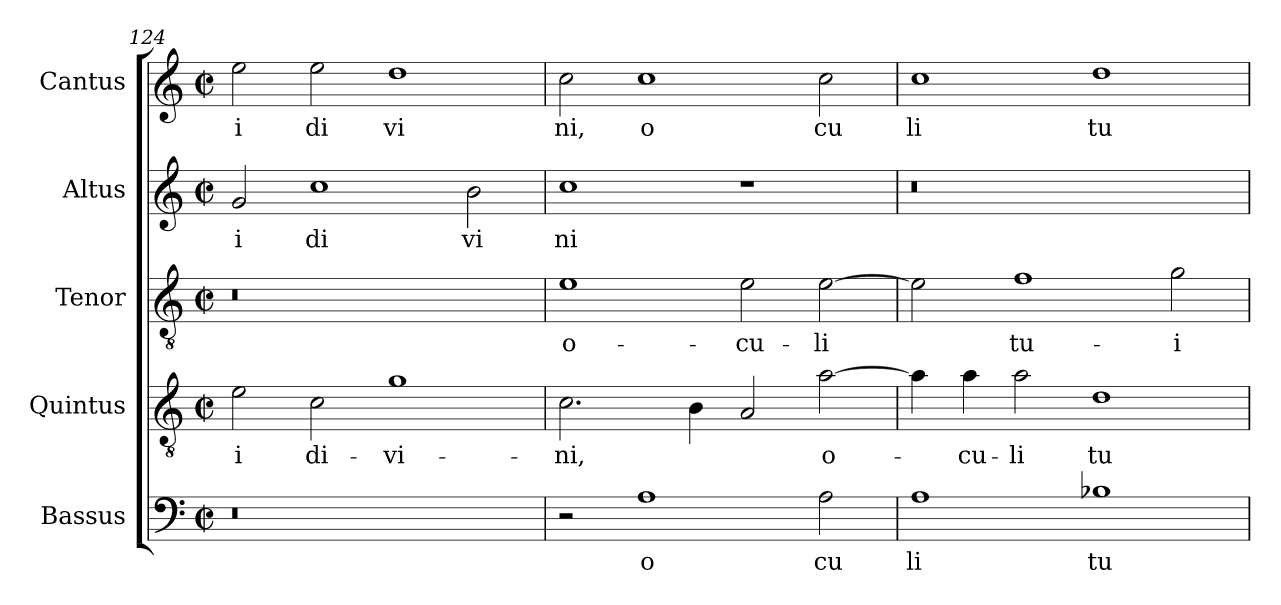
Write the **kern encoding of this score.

**kern	**text	**kern	**text	**kern	**text	**kern	**text	**kern	**text
*part5	*part5	*part4	*part4	*part3	*part3	*part2	*part2	*part1	*part1
*staff5	*staff5	*staff4	*staff4	*staff3	*staff3	*staff2	*staff2	*staff1	*staff1
*I"Bassus	*	*I"Quintus	*	*I"Tenor	*	*I"Altus	*	*I"Cantus	*
*clefF4	*	*clefGv2	*	*clefGv2	*	*clefG2	*	*clefG2	*
*	*	*	*	*	*	*k[]	*	*k[]	*
*	*	*	*	*	*	*C:	*	*C:	*
*M2/2	*	*M2/2	*	*M2/2	*	*M2/2	*	*M2/2	*
*met(c|)	*	*met(c|)	*	*met(c|)	*	*met(c|)	*	*met(c|)	*
=124	=124	=124	=124	=124	=124	=124	=124	=124	=124
!	!	!	!LO:LY:b:cj	!	!	!	!LO:LY:b:cj	!	!LO:LY:b:cj
0r	.	2e\	-i	0r	.	2g/	i	2ee\	i
!	!	!	!LO:LY:b:cj	!	!	!	!LO:LY:b:cj	!	!LO:LY:b:cj
.	.	2c\	di-	.	.	1cc	di	2ee\	di
!	!	!	!LO:LY:b:cj	!	!	!	!	!	!LO:LY:b:cj
.	.	1g	-vi-	.	.	.	.	1dd	vi
!	!	!	!	!	!	!	!LO:LY:b:cj	!	!
.	.	.	.	.	.	2b\	vi	.	.
!!LO:LB:g=z
=125	=125	=125	=125	=125	=125	=125	=125	=125	=125
!	!	!	!LO:LY:b:cj	!	!LO:LY:b:cj	!	!LO:LY:b:cj	!	!LO:LY:b:cj
2r	.	2.c\	-ni,	1e	o-	1cc	ni	2cc\	ni,
!	!LO:LY:b:cj	!	!	!	!	!	!	!	!LO:LY:b:cj
1A	o	.	.	.	.	.	.	1cc	o
.	.	4B\	.	.	.	.	.	.	.
!	!	!	!	!	!LO:LY:b:cj	!	!	!	!
.	.	2A/	.	2e\	-cu-	1r	.	.	.
!	!LO:LY:b:cj	!	!LO:LY:b:cj	!	!LO:LY:b:cj	!	!	!	!LO:LY:b:cj
2A\	cu	[>2a\	o-	[>2e\	-li	.	.	2cc\	cu
=126	=126	=126	=126	=126	=126	=126	=126	=126	=126
!	!LO:LY:b:cj	!	!	!	!	!	!	!	!LO:LY:b:cj
1A	li	4a\]	.	2e\]	.	0r	.	1cc	li
!	!	!	!LO:LY:b:cj	!	!	!	!	!	!
.	.	4a\	-cu-	.	.	.	.	.	.
!	!	!	!LO:LY:b:cj	!	!LO:LY:b:cj	!	!	!	!
.	.	2a\	-li	1f	tu-	.	.	.	.
!	!LO:LY:b:cj	!	!LO:LY:b:cj	!	!	!	!	!	!LO:LY:b:cj
1B-X	tu	1d	tu-	.	.	.	.	1dd	tu
!	!	!	!	!	!LO:LY:b:cj	!	!	!	!
.	.	.	.	2g\	-i	.	.	.	.
=	=	=	=	=	=	=	=	=	=
*-	*-	*-	*-	*-	*-	*-	*-	*-	*-
